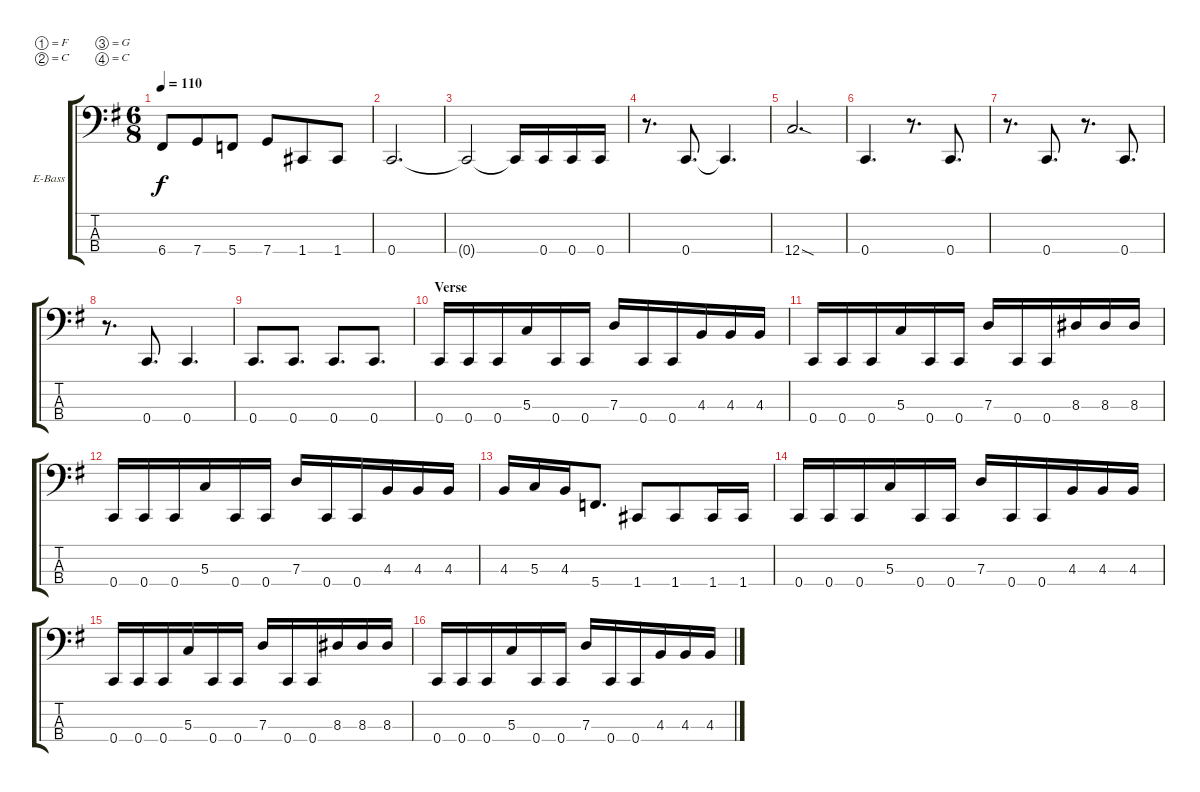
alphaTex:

\bracketExtendMode groupsimilarinstruments
\firstSystemTrackNameOrientation horizontal
\otherSystemsTrackNameOrientation horizontal
\track ("Electric Bass" "E-Bass") {instrument electricbassfinger}
\staff {score tabs}
\tuning (F2 C2 G1 C1)
\ts (6 8)
\tempo 110
\clef f4
\ks eminor
6.4.8{dy f} 7.4.8 5.4.8 7.4.8 1.4.8 1.4.8 |
0.4.2{d} |
0.4{t}.2 0.4{t}.16 0.4.16 0.4.16 0.4.16 |
r.8{d} 0.4.8{d} 0.4{t}.4{d} |
12.4{sod}.2{d} |
0.4.4{d} r.8{d} 0.4.8{d} |
r.8{d} 0.4.8{d} r.8{d} 0.4.8{d} |
r.8{d} 0.4.8{d} 0.4.4{d} |
0.4.8{d} 0.4.8{d} 0.4.8{d} 0.4.8{d} |
\section ("" "Verse")
0.4.16 0.4.16 0.4.16 5.3.16 0.4.16 0.4.16 7.3.16 0.4.16 0.4.16 4.3.16 4.3.16 4.3.16 |
0.4.16 0.4.16 0.4.16 5.3.16 0.4.16 0.4.16 7.3.16 0.4.16 0.4.16 8.3.16 8.3.16 8.3.16 |
0.4.16 0.4.16 0.4.16 5.3.16 0.4.16 0.4.16 7.3.16 0.4.16 0.4.16 4.3.16 4.3.16 4.3.16 |
4.3.16 5.3.16 4.3.16 5.4.8{d} 1.4.8 1.4.8 1.4.16 1.4.16 |
0.4.16 0.4.16 0.4.16 5.3.16 0.4.16 0.4.16 7.3.16 0.4.16 0.4.16 4.3.16 4.3.16 4.3.16 |
0.4.16 0.4.16 0.4.16 5.3.16 0.4.16 0.4.16 7.3.16 0.4.16 0.4.16 8.3.16 8.3.16 8.3.16 |
0.4.16 0.4.16 0.4.16 5.3.16 0.4.16 0.4.16 7.3.16 0.4.16 0.4.16 4.3.16 4.3.16 4.3.16
